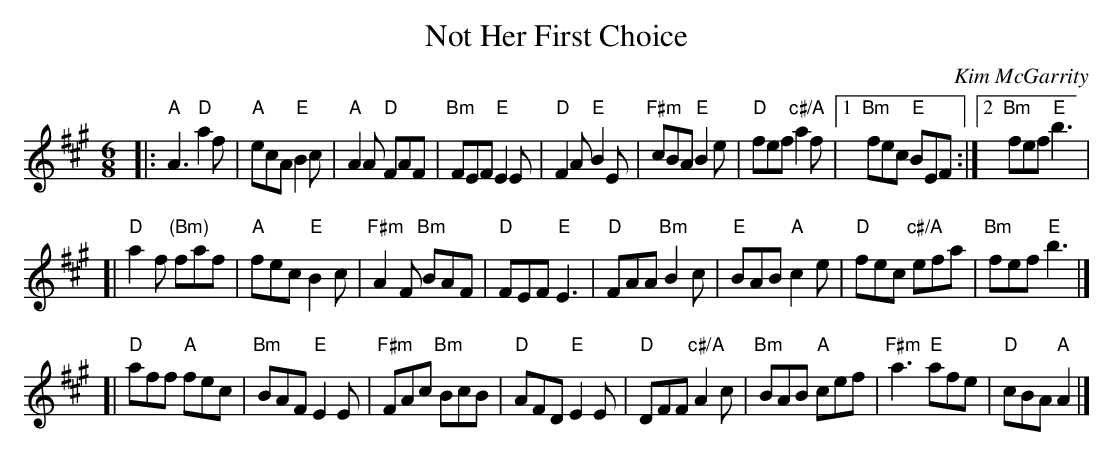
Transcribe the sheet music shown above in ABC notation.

X:1
T: Not Her First Choice
C: Kim McGarrity
M: 6/8
L: 1/8
K: A
|:"A"A3     "D"a2f |  "A"ecA "E"B2c |  "A"A2A    "D"FAF | "Bm"FEF  "E"E2E \
| "D"F2A    "E"B2E |"F#m"cBA "E"B2e |  "D"fef "c#/A"a2f |1"Bm"fec  "E"BEF :|2 "Bm"fef "E"b3 |
[|"D"a2f "(Bm)"faf |  "A"fec "E"B2c |"F#m"A2F   "Bm"BAF |  "D"FEF  "E"E3  \
| "D"FAA   "Bm"B2c |  "E"BAB "A"c2e |  "D"fec "c#/A"efa |  "Bm"fef "E"b3  |]
[|"D"aff    "A"fec | "Bm"BAF "E"E2E |"F#m"FAc   "Bm"BcB |  "D"AFD  "E"E2E \
| "D"DFF "c#/A"A2c | "Bm"BAB "A"cef |"F#m"a3     "E"afe |  "D"cBA  "A"A2  |]
